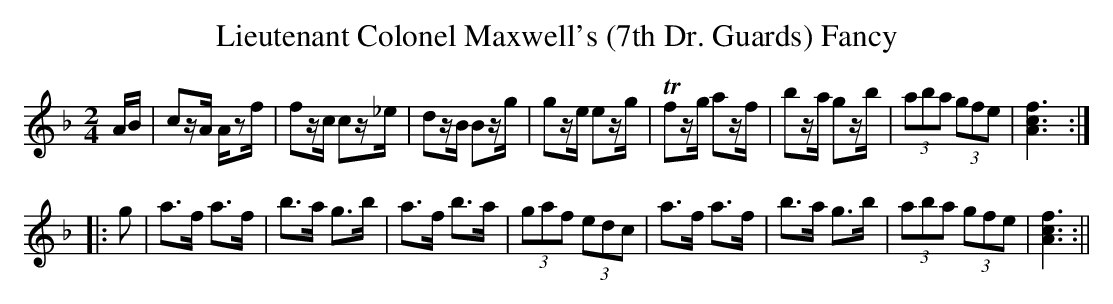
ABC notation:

X:1
T:Lieutenant Colonel Maxwell's (7th Dr. Guards) Fancy
M:2/4
L:1/8
K:F
A/B/|cz/A/ A/zf/|fz/c/ cz/_e/|dz/B/ Bz/g/|gz/e/ ez/g/|Tfz/g/ az/f/|bz/a/ gz/b/|(3aba (3gfe|[A3c3f3]:|
|:g|a>f a>f|b>a g>b|a>f b>a|(3gaf (3edc|a>f a>f|b>a g>b|(3aba (3gfe|[A3c3f3]:||
